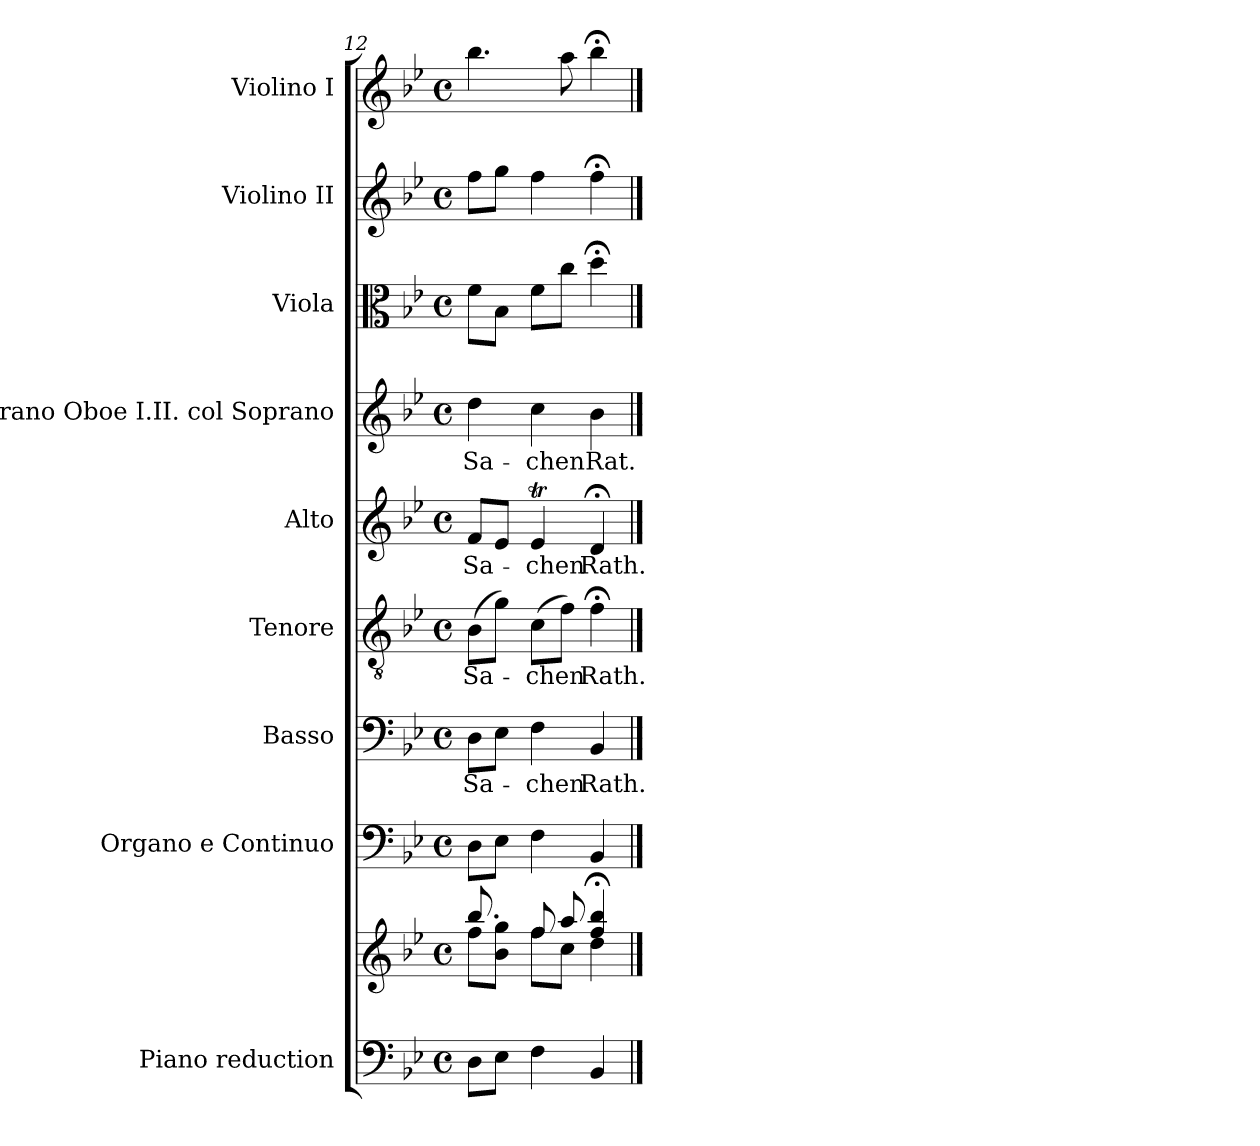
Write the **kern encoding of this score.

**kern	**kern	**kern	**kern	**text	**kern	**text	**kern	**text	**kern	**text	**kern	**kern	**kern
*part9	*part9	*part8	*part7	*part7	*part6	*part6	*part5	*part5	*part4	*part4	*part3	*part2	*part1
*staff10	*staff9	*staff8	*staff7	*staff7	*staff6	*staff6	*staff5	*staff5	*staff4	*staff4	*staff3	*staff2	*staff1
*I"Piano reduction	*	*I"Organo e Continuo	*I"Basso	*	*I"Tenore	*	*I"Alto	*	*I"Soprano Oboe I.II. col Soprano	*	*I"Viola	*I"Violino II	*I"Violino I
*I'Pno	*	*	*	*	*	*	*	*	*	*	*	*	*
*clefF4	*clefG2	*clefF4	*clefF4	*	*clefGv2	*	*clefG2	*	*clefG2	*	*clefC3	*clefG2	*clefG2
*k[b-e-]	*k[b-e-]	*k[b-e-]	*k[b-e-]	*	*k[b-e-]	*	*k[b-e-]	*	*k[b-e-]	*	*k[b-e-]	*k[b-e-]	*k[b-e-]
*M4/4	*M4/4	*M4/4	*M4/4	*	*M4/4	*	*M4/4	*	*M4/4	*	*M4/4	*M4/4	*M4/4
*met(c)	*met(c)	*met(c)	*met(c)	*	*met(c)	*	*met(c)	*	*met(c)	*	*met(c)	*met(c)	*met(c)
=12	=12	=12	=12	=12	=12	=12	=12	=12	=12	=12	=12	=12	=12
*	*^	*	*	*	*	*	*	*	*	*	*	*	*
!	!	!	!	!	!LO:LY:b	!	!LO:LY:b	!	!LO:LY:b	!	!LO:LY:b	!	!	!
8D\L	8.bb-/	8ff\L	8D\L	8D\L	Sa-	(>8B-\L	Sa-	8f/L	Sa-	4dd\	Sa-	8f\L	8ff\L	4.bb-\
8E-\J	.	8b-\ 8gg\J	8E-\J	8E-\J	.	8g\J)	.	8e-/J	.	.	.	8B-\J	8gg\J	.
.	16ryy	.	.	.	.	.	.	.	.	.	.	.	.	.
!	!	!	!	!	!LO:LY:b	!	!LO:LY:b	!	!LO:LY:b	!	!LO:LY:b	!	!	!
4F\	8ff/	8ff\L	4F\	4F\	-chen	(>8c\L	-chen	4e-T/	-chen	4cc\	-chen	8f\L	4ff\	.
.	8aa/	8cc\J	.	.	.	8f\J)	.	.	.	.	.	8cc\J	.	8aa\
!	!	!	!	!	!LO:LY:b	!	!LO:LY:b	!	!LO:LY:b	!	!LO:LY:b	!	!	!
4BB-/	4ff/;< 4bb-/;<	4dd\	4BB-/	4BB-/	Rath.	4f;<\	Rath.	4d;</	Rath.	4b-\	Rat.	4dd;<\	4ff;<\	4bb-;<\
*	*v	*v	*	*	*	*	*	*	*	*	*	*	*	*
==	==	==	==	==	==	==	==	==	==	==	==	==	==
*-	*-	*-	*-	*-	*-	*-	*-	*-	*-	*-	*-	*-	*-
